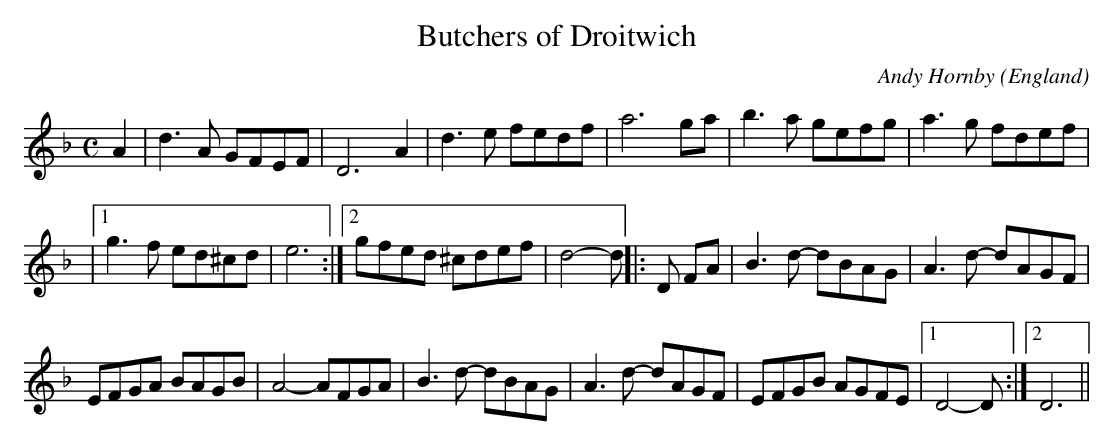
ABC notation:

X:1
T:Butchers of Droitwich
C:Andy Hornby
M:C
O:England
K:D min
A2|\
d3A GFEF|D6 A2|d3e fedf|a6 ga|\
b3a gefg|a3g fdef|
|1 g3f ed^cd|e6 :|2 gfed ^cdef|d4-d ||\
|:D FA|\
B3d- dBAG|A3d- dAGF|
EFGA BAGB|A4- AFGA|\
B3d- dBAG|A3d- dAGF|EFGB AGFE |1\
D4- D:|2 D6 ||
